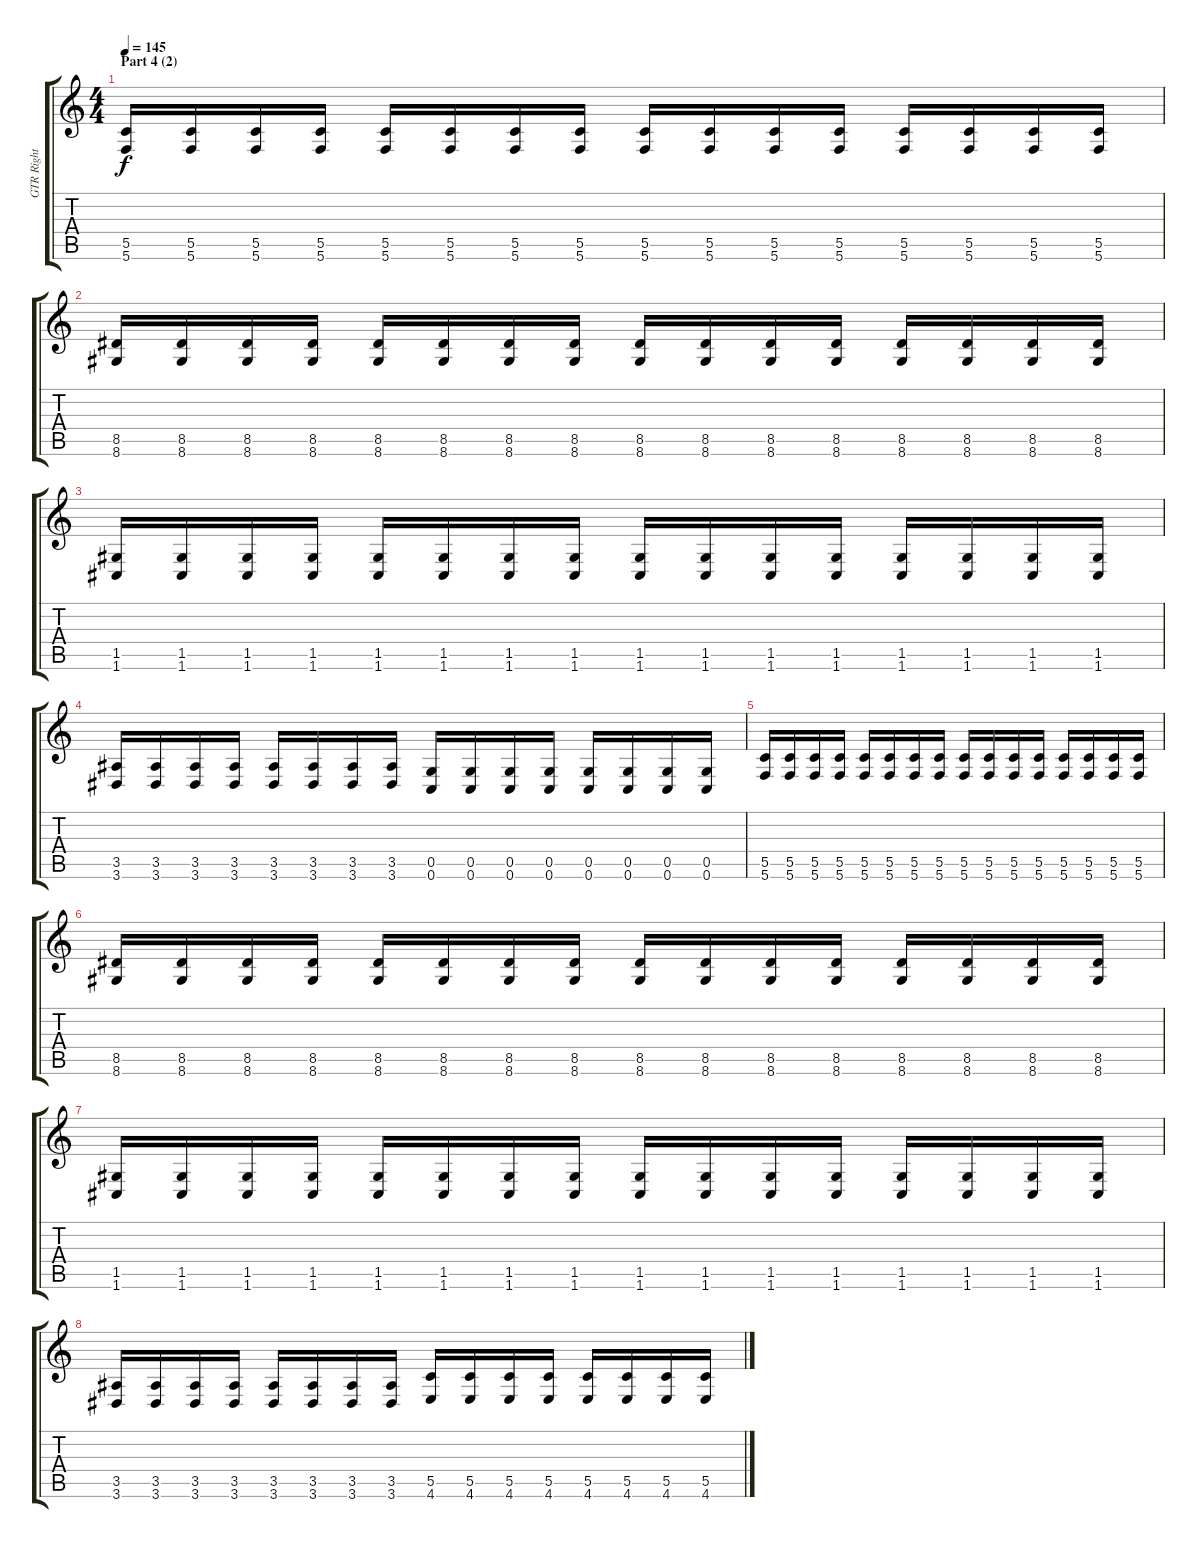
\track ("GTR Right" "GTR Right") {instrument distortionguitar}
\staff {score tabs}
\tuning (D4 A3 F3 C3 G2 C2) {hide}
\ts (4 4)
\section ("" "Part 4 (2)")
\tempo 145
\clef g2
\ks c
(5.5 5.6).16{dy f} (5.5 5.6).16 (5.5 5.6).16 (5.5 5.6).16 (5.5 5.6).16 (5.5 5.6).16 (5.5 5.6).16 (5.5 5.6).16 (5.5 5.6).16 (5.5 5.6).16 (5.5 5.6).16 (5.5 5.6).16 (5.5 5.6).16 (5.5 5.6).16 (5.5 5.6).16 (5.5 5.6).16 |
(8.5 8.6).16 (8.5 8.6).16 (8.5 8.6).16 (8.5 8.6).16 (8.5 8.6).16 (8.5 8.6).16 (8.5 8.6).16 (8.5 8.6).16 (8.5 8.6).16 (8.5 8.6).16 (8.5 8.6).16 (8.5 8.6).16 (8.5 8.6).16 (8.5 8.6).16 (8.5 8.6).16 (8.5 8.6).16 |
(1.5 1.6).16 (1.5 1.6).16 (1.5 1.6).16 (1.5 1.6).16 (1.5 1.6).16 (1.5 1.6).16 (1.5 1.6).16 (1.5 1.6).16 (1.5 1.6).16 (1.5 1.6).16 (1.5 1.6).16 (1.5 1.6).16 (1.5 1.6).16 (1.5 1.6).16 (1.5 1.6).16 (1.5 1.6).16 |
(3.5 3.6).16 (3.5 3.6).16 (3.5 3.6).16 (3.5 3.6).16 (3.5 3.6).16 (3.5 3.6).16 (3.5 3.6).16 (3.5 3.6).16 (0.5 0.6).16 (0.5 0.6).16 (0.5 0.6).16 (0.5 0.6).16 (0.5 0.6).16 (0.5 0.6).16 (0.5 0.6).16 (0.5 0.6).16 |
(5.5 5.6).16 (5.5 5.6).16 (5.5 5.6).16 (5.5 5.6).16 (5.5 5.6).16 (5.5 5.6).16 (5.5 5.6).16 (5.5 5.6).16 (5.5 5.6).16 (5.5 5.6).16 (5.5 5.6).16 (5.5 5.6).16 (5.5 5.6).16 (5.5 5.6).16 (5.5 5.6).16 (5.5 5.6).16 |
(8.5 8.6).16 (8.5 8.6).16 (8.5 8.6).16 (8.5 8.6).16 (8.5 8.6).16 (8.5 8.6).16 (8.5 8.6).16 (8.5 8.6).16 (8.5 8.6).16 (8.5 8.6).16 (8.5 8.6).16 (8.5 8.6).16 (8.5 8.6).16 (8.5 8.6).16 (8.5 8.6).16 (8.5 8.6).16 |
(1.5 1.6).16 (1.5 1.6).16 (1.5 1.6).16 (1.5 1.6).16 (1.5 1.6).16 (1.5 1.6).16 (1.5 1.6).16 (1.5 1.6).16 (1.5 1.6).16 (1.5 1.6).16 (1.5 1.6).16 (1.5 1.6).16 (1.5 1.6).16 (1.5 1.6).16 (1.5 1.6).16 (1.5 1.6).16 |
(3.5 3.6).16 (3.5 3.6).16 (3.5 3.6).16 (3.5 3.6).16 (3.5 3.6).16 (3.5 3.6).16 (3.5 3.6).16 (3.5 3.6).16 (5.5 4.6).16 (5.5 4.6).16 (5.5 4.6).16 (5.5 4.6).16 (5.5 4.6).16 (5.5 4.6).16 (5.5 4.6).16 (5.5 4.6).16
